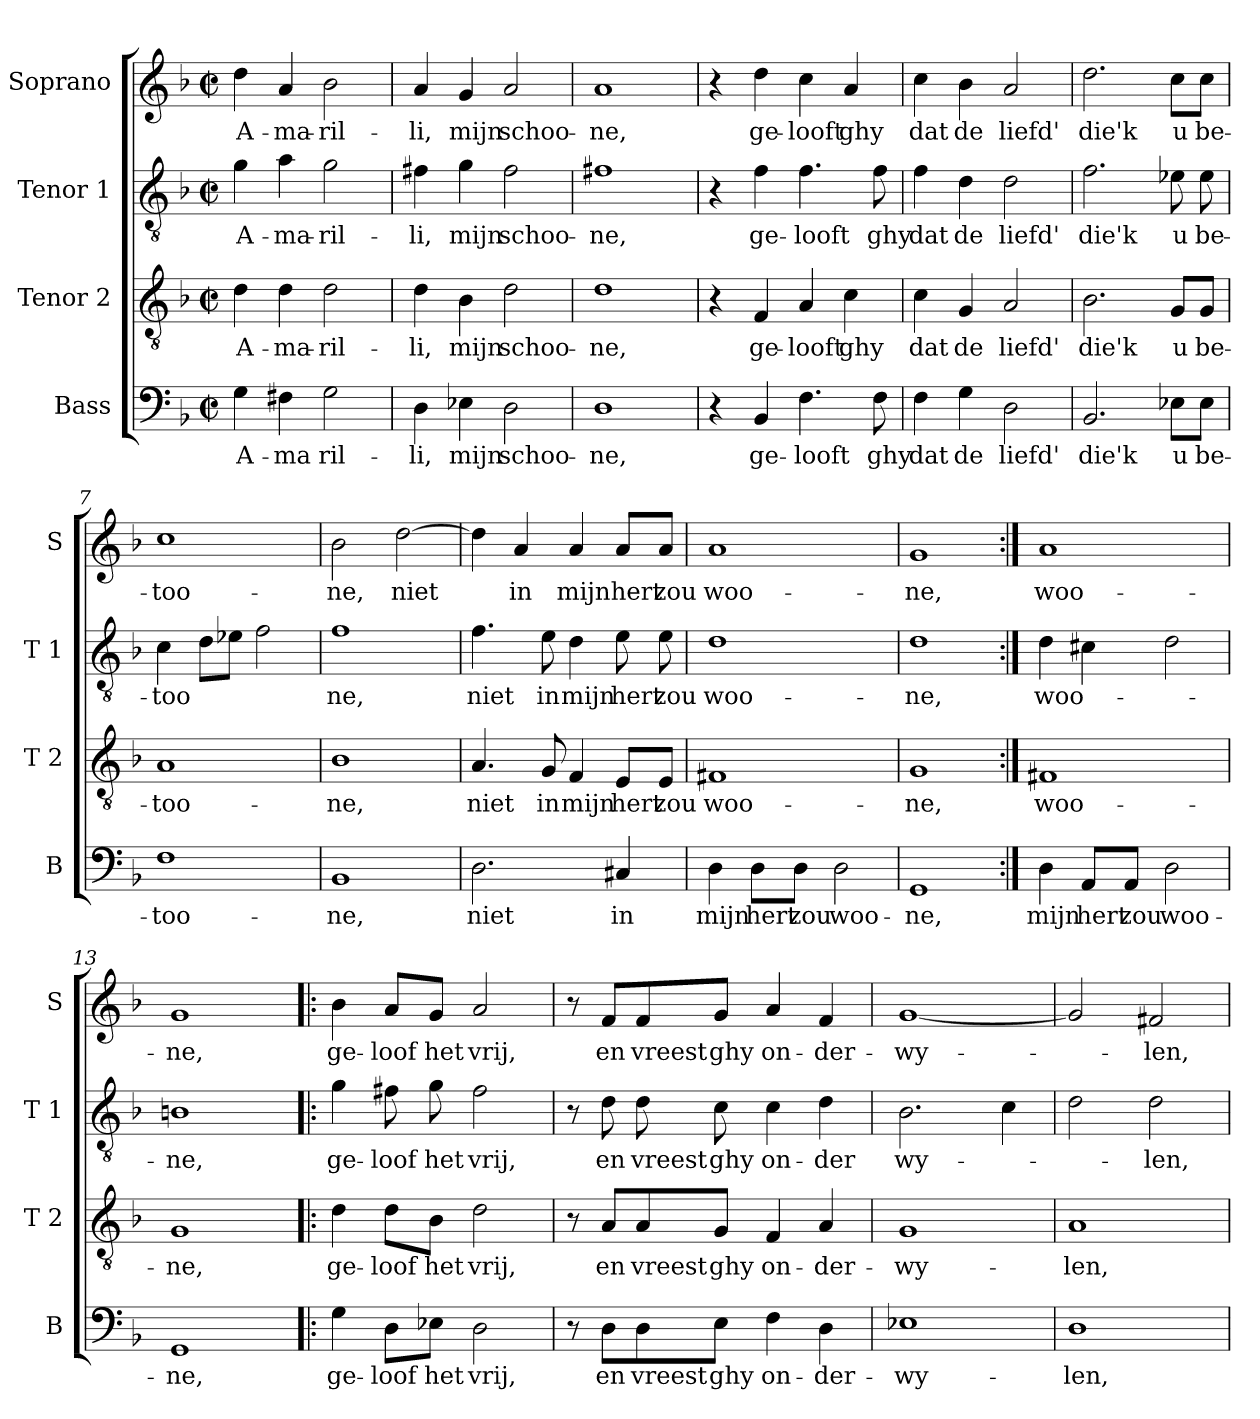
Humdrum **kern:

**kern	**text	**kern	**text	**kern	**text	**kern	**text
*part4	*part4	*part3	*part3	*part2	*part2	*part1	*part1
*staff4	*staff4	*staff3	*staff3	*staff2	*staff2	*staff1	*staff1
*I"Bass	*	*I"Tenor 2	*	*I"Tenor 1	*	*I"Soprano	*
*I'B	*	*I'T 2	*	*I'T 1	*	*I'S	*
*clefF4	*	*clefGv2	*	*clefGv2	*	*clefG2	*
*k[b-]	*	*k[b-]	*	*k[b-]	*	*k[b-]	*
*F:	*	*F:	*	*F:	*	*F:	*
*M2/2	*	*M2/2	*	*M2/2	*	*M2/2	*
*met(c|)	*	*met(c|)	*	*met(c|)	*	*met(c|)	*
=1	=1	=1	=1	=1	=1	=1	=1
4G\	A-	4d\	A-	4g\	A-	4dd\	A-
4F#X\	-ma	4d\	-ma-	4a\	-ma-	4a/	-ma-
2G\	ril-	2d\	-ril-	2g\	-ril-	2b-\	-ril-
=2	=2	=2	=2	=2	=2	=2	=2
4D\	-li,	4d\	-li,	4f#X\	-li,	4a/	-li,
4E-X\	mijn	4B-\	mijn	4g\	mijn	4g/	mijn
2D\	schoo-	2d\	schoo-	2f#\	schoo-	2a/	schoo-
=3	=3	=3	=3	=3	=3	=3	=3
1D	-ne,	1d	-ne,	1f#X	-ne,	1a	-ne,
=4	=4	=4	=4	=4	=4	=4	=4
4r	.	4r	.	4r	.	4r	.
4BB-/	ge-	4F/	ge-	4f\	ge-	4dd\	ge-
4.F\	-looft	4A/	-looft	4.f\	-looft	4cc\	-looft
.	.	4c\	ghy	.	.	4a/	ghy
8F\	ghy	.	.	8f\	ghy	.	.
=5	=5	=5	=5	=5	=5	=5	=5
4F\	dat	4c\	dat	4f\	dat	4cc\	dat
4G\	de	4G/	de	4d\	de	4b-\	de
2D\	liefd'	2A/	liefd'	2d\	liefd'	2a/	liefd'
!!LO:LB:g=z
=6	=6	=6	=6	=6	=6	=6	=6
2.BB-/	die'k	2.B-\	die'k	2.f\	die'k	2.dd\	die'k
8E-X\L	u	8G/L	u	8e-X\	u	8cc\L	u
8E-\J	be-	8G/J	be-	8e-\	be-	8cc\J	be-
=7	=7	=7	=7	=7	=7	=7	=7
1F	-too-	1A	-too-	4c\	-too	1cc	-too-
.	.	.	.	8d\L	.	.	.
.	.	.	.	8e-X\J	.	.	.
.	.	.	.	2f\	.	.	.
=8	=8	=8	=8	=8	=8	=8	=8
1BB-	-ne,	1B-	-ne,	1f	ne,	2b-\	-ne,
.	.	.	.	.	.	[2dd\	niet
=9	=9	=9	=9	=9	=9	=9	=9
2.D\	niet	4.A/	niet	4.f\	niet	4dd\]	.
.	.	.	.	.	.	4a/	in
.	.	8G/	in	8e\	in	.	.
.	.	4F/	mijn	4d\	mijn	4a/	mijn
4C#X/	in	8E/L	hert	8e\	hert	8a/L	hert
.	.	8E/J	zou	8e\	zou	8a/J	zou
=10	=10	=10	=10	=10	=10	=10	=10
4D\	mijn	1F#X	woo-	1d	woo-	1a	woo-
8D\L	hert	.	.	.	.	.	.
8D\J	zou	.	.	.	.	.	.
2D\	woo-	.	.	.	.	.	.
=11	=11	=11	=11	=11	=11	=11	=11
1GG	-ne,	1G	-ne,	1d	-ne,	1g	-ne,
!!LO:LB:g=z
=12:|!	=12:|!	=12:|!	=12:|!	=12:|!	=12:|!	=12:|!	=12:|!
4D\	mijn	1F#X	woo-	4d\	woo-	1a	woo-
8AA/L	hert	.	.	4c#X\	.	.	.
8AA/J	zou	.	.	.	.	.	.
2D\	woo-	.	.	2d\	.	.	.
=13	=13	=13	=13	=13	=13	=13	=13
1GG	-ne,	1G	-ne,	1Bn	-ne,	1g	-ne,
=14!|:	=14!|:	=14!|:	=14!|:	=14!|:	=14!|:	=14!|:	=14!|:
4G\	ge-	4d\	ge-	4g\	ge-	4b-\	ge-
8D\L	-loof	8d\L	-loof	8f#X\	-loof	8a/L	-loof
8E-X\J	het	8B-\J	het	8g\	het	8g/J	het
2D\	vrij,	2d\	vrij,	2f#\	vrij,	2a/	vrij,
=15	=15	=15	=15	=15	=15	=15	=15
8r	.	8r	.	8r	.	8r	.
8D\L	en	8A/L	en	8d\	en	8f/L	en
8D\	vreest	8A/	vreest	8d\	vreest	8f/	vreest
8E\J	ghy	8G/J	ghy	8c\	ghy	8g/J	ghy
4F\	on-	4F/	on-	4c\	on-	4a/	on-
4D\	-der-	4A/	-der-	4d\	-der	4f/	-der-
=16	=16	=16	=16	=16	=16	=16	=16
1E-X	-wy-	1G	-wy-	2.B-\	wy-	[1g	-wy-
.	.	.	.	4c\	.	.	.
!!LO:PB:g=z
=17	=17	=17	=17	=17	=17	=17	=17
1D	-len,	1A	-len,	2d\	.	2g/]	.
.	.	.	.	2d\	-len,	2f#X/	-len,
=	=	=	=	=	=	=	=
*-	*-	*-	*-	*-	*-	*-	*-
